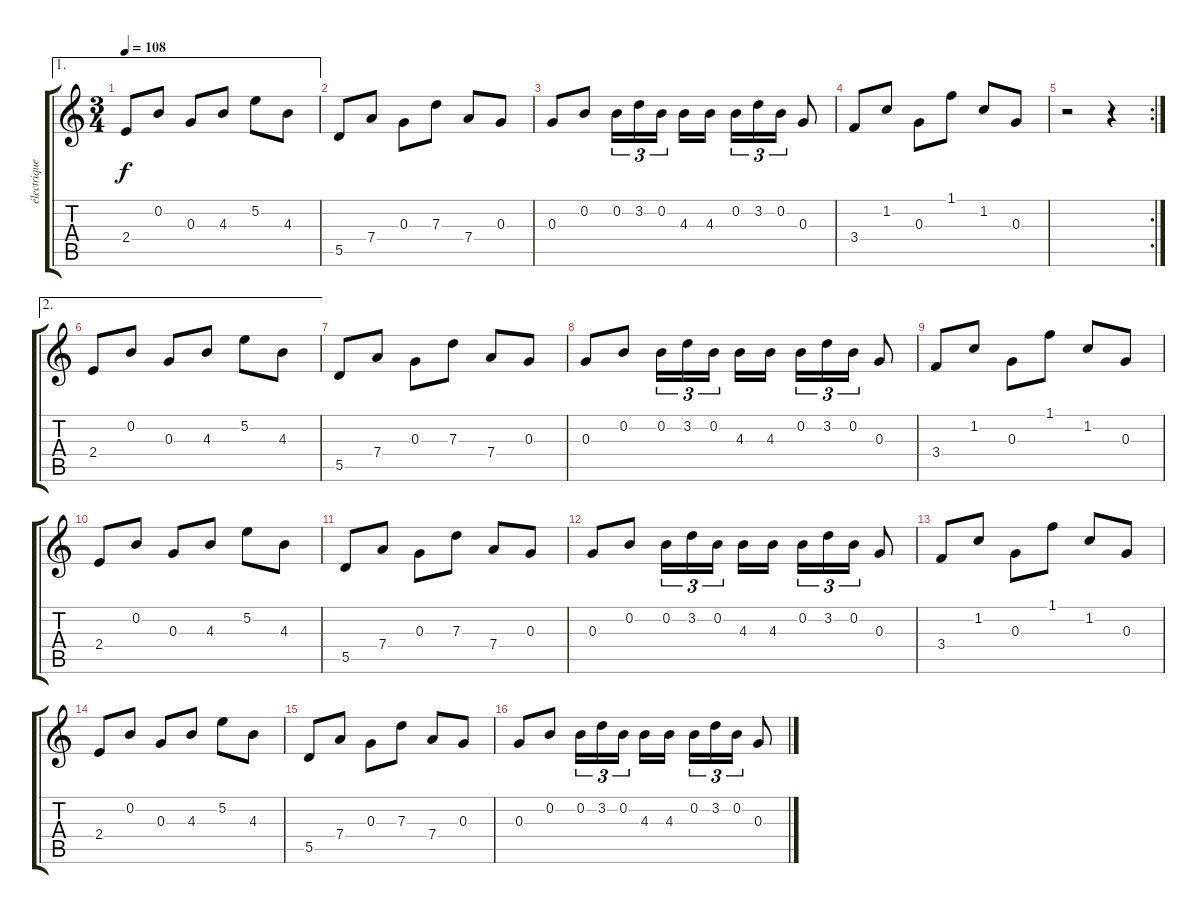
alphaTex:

\track ("électrique 1" "électrique") {instrument electricguitarclean}
\staff {score tabs}
\tuning (E4 B3 G3 D3 A2 E2) {hide}
\ae 1
\ts (3 4)
\tempo 108
\clef g2
\ks c
2.4.8{dy f} 0.2.8 0.3.8 4.3.8 5.2.8 4.3.8 |
5.5.8 7.4.8 0.3.8 7.3.8 7.4.8 0.3.8 |
0.3.8 0.2.8 0.2.16{tu (3 2)} 3.2.16{tu (3 2)} 0.2.16{tu (3 2) beam splitsecondary} 4.3.16 4.3.16 0.2.16{tu (3 2)} 3.2.16{tu (3 2)} 0.2.16{tu (3 2)} 0.3.8 |
3.4.8 1.2.8 0.3.8 1.1.8 1.2.8 0.3.8 |
\rc 2
r.2 r.4 |
\ae 2
2.4.8 0.2.8 0.3.8 4.3.8 5.2.8 4.3.8 |
5.5.8 7.4.8 0.3.8 7.3.8 7.4.8 0.3.8 |
0.3.8 0.2.8 0.2.16{tu (3 2)} 3.2.16{tu (3 2)} 0.2.16{tu (3 2) beam splitsecondary} 4.3.16 4.3.16 0.2.16{tu (3 2)} 3.2.16{tu (3 2)} 0.2.16{tu (3 2)} 0.3.8 |
3.4.8 1.2.8 0.3.8 1.1.8 1.2.8 0.3.8 |
2.4.8 0.2.8 0.3.8 4.3.8 5.2.8 4.3.8 |
5.5.8{balance 0} 7.4.8 0.3.8 7.3.8 7.4.8 0.3.8 |
0.3.8 0.2.8 0.2.16{tu (3 2)} 3.2.16{tu (3 2)} 0.2.16{tu (3 2) beam splitsecondary} 4.3.16 4.3.16 0.2.16{tu (3 2)} 3.2.16{tu (3 2)} 0.2.16{tu (3 2)} 0.3.8 |
3.4.8 1.2.8 0.3.8 1.1.8 1.2.8 0.3.8 |
2.4.8 0.2.8 0.3.8 4.3.8 5.2.8 4.3.8 |
5.5.8{balance 0} 7.4.8 0.3.8 7.3.8 7.4.8 0.3.8 |
0.3.8 0.2.8 0.2.16{tu (3 2)} 3.2.16{tu (3 2)} 0.2.16{tu (3 2) beam splitsecondary} 4.3.16 4.3.16 0.2.16{tu (3 2)} 3.2.16{tu (3 2)} 0.2.16{tu (3 2)} 0.3.8
